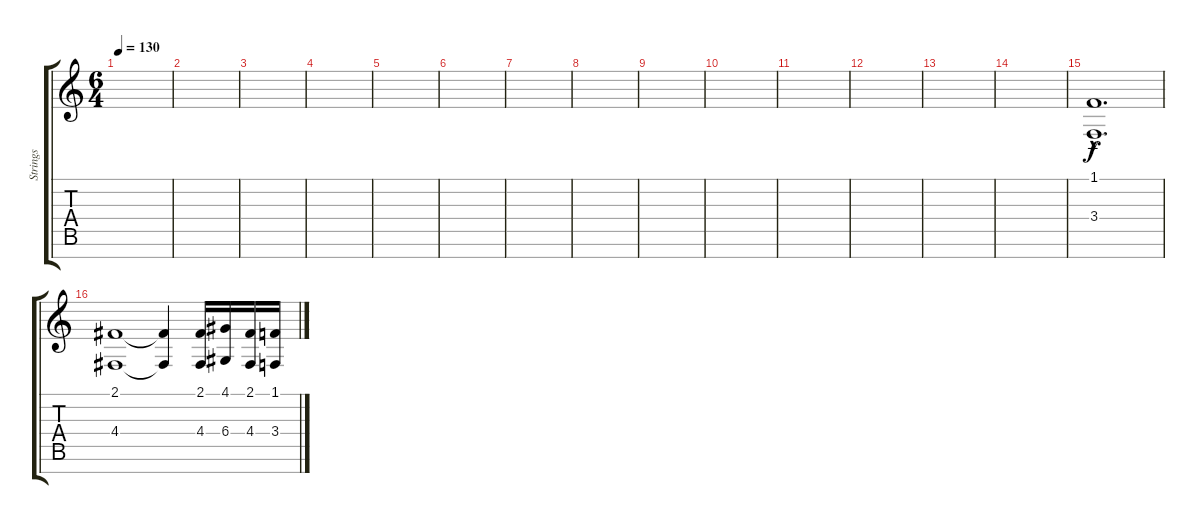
\track ("Strings" "Strings") {instrument synthstrings1}
\staff {score tabs}
\tuning (E4 B3 G3 D3 A2 E2 B1) {hide}
\ts (6 4)
\tempo 130
\clef g2
\ks c
|
|
|
|
|
|
|
|
|
|
|
|
|
|
(1.1{hac} 3.4{hac}).1{d volume 16} |
(2.1 4.4).1 (2.1{t} 4.4{t}).4 (2.1 4.4).16 (4.1 6.4).16 (2.1 4.4).16 (1.1 3.4).16
